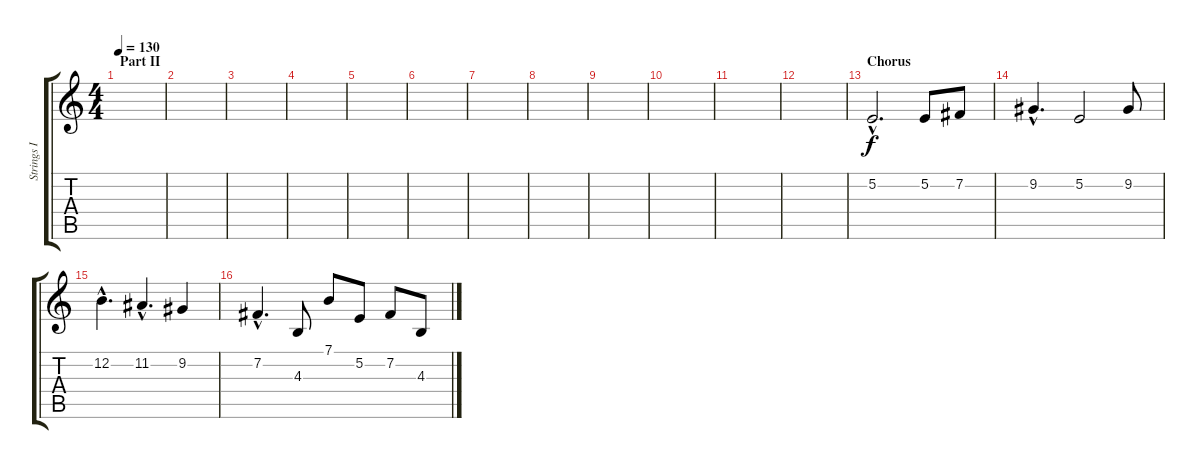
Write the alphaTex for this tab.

\track ("Strings I" "Strings I") {instrument stringensemble1}
\staff {score tabs}
\tuning (E4 B3 G3 D3 A2 E2) {hide}
\ts (4 4)
\section ("" "Part II")
\tempo 130
\clef g2
\ks c
|
|
|
|
|
|
|
|
|
|
|
|
\section ("" "Chorus")
5.2{hac}.2{d} 5.2.8 7.2.8 |
9.2{hac}.4{d} 5.2.2 9.2.8 |
12.2{hac}.4{d} 11.2{hac}.4{d} 9.2.4 |
7.2{hac}.4{d} 4.3.8 7.1.8 5.2.8 7.2.8 4.3.8
